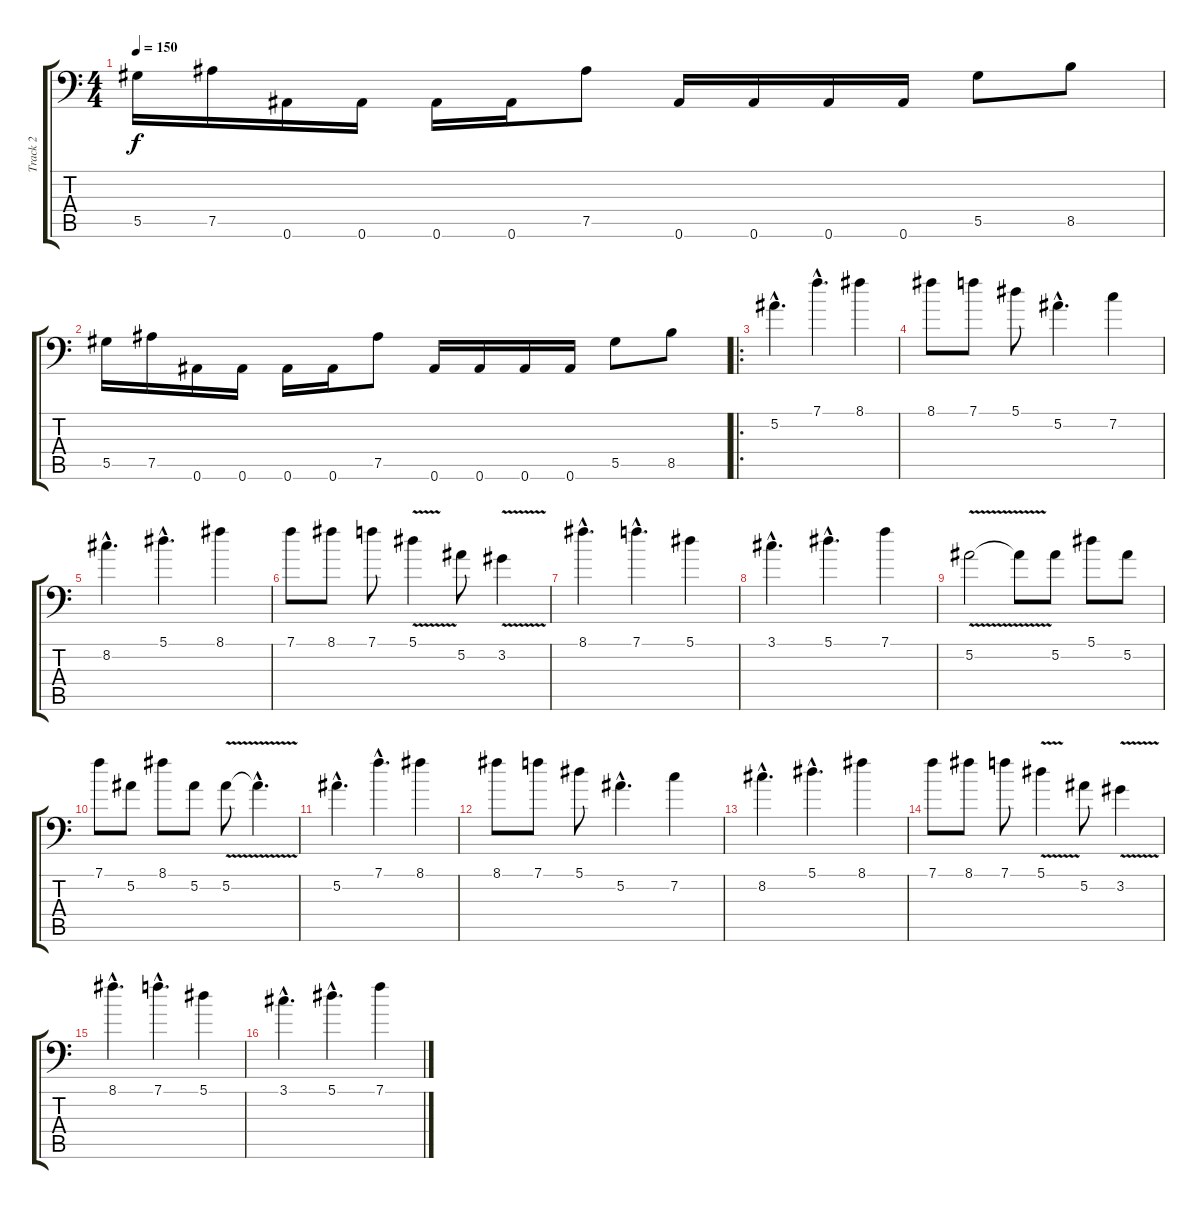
\track ("Track 2" "Track 2") {instrument distortionguitar}
\staff {score tabs}
\tuning (Bb3 F3 Db3 Ab2 Eb2 Bb1) {hide}
\ts (4 4)
\tempo 150
\clef f4
\ks c
5.5.16{dy f} 7.5.16 0.6.16 0.6.16 0.6.16 0.6.16 7.5.8 0.6.16 0.6.16 0.6.16 0.6.16 5.5.8 8.5.8 |
5.5.16 7.5.16 0.6.16 0.6.16 0.6.16 0.6.16 7.5.8 0.6.16 0.6.16 0.6.16 0.6.16 5.5.8 8.5.8 |
\ro
5.2{hac}.4{d} 7.1{hac}.4{d} 8.1.4 |
8.1.8 7.1.8 5.1.8 5.2{hac}.4{d} 7.2.4 |
8.2{hac}.4{d} 5.1{hac}.4{d} 8.1.4 |
7.1.8 8.1.8 7.1.8 5.1{v}.4 5.2.8 3.2{v}.4 |
8.1{hac}.4{d} 7.1{hac}.4{d} 5.1.4 |
3.1{hac}.4{d} 5.1{hac}.4{d} 7.1.4 |
5.2{v}.2 5.2{t}.8 5.2.8 5.1.8 5.2.8 |
7.1.8 5.2.8 8.1.8 5.2.8 5.2{v}.8 5.2{hac t}.4{d} |
5.2{hac}.4{d} 7.1{hac}.4{d} 8.1.4 |
8.1.8 7.1.8 5.1.8 5.2{hac}.4{d} 7.2.4 |
8.2{hac}.4{d} 5.1{hac}.4{d} 8.1.4 |
7.1.8 8.1.8 7.1.8 5.1{v}.4 5.2.8 3.2{v}.4 |
8.1{hac}.4{d} 7.1{hac}.4{d} 5.1.4 |
3.1{hac}.4{d} 5.1{hac}.4{d} 7.1.4
